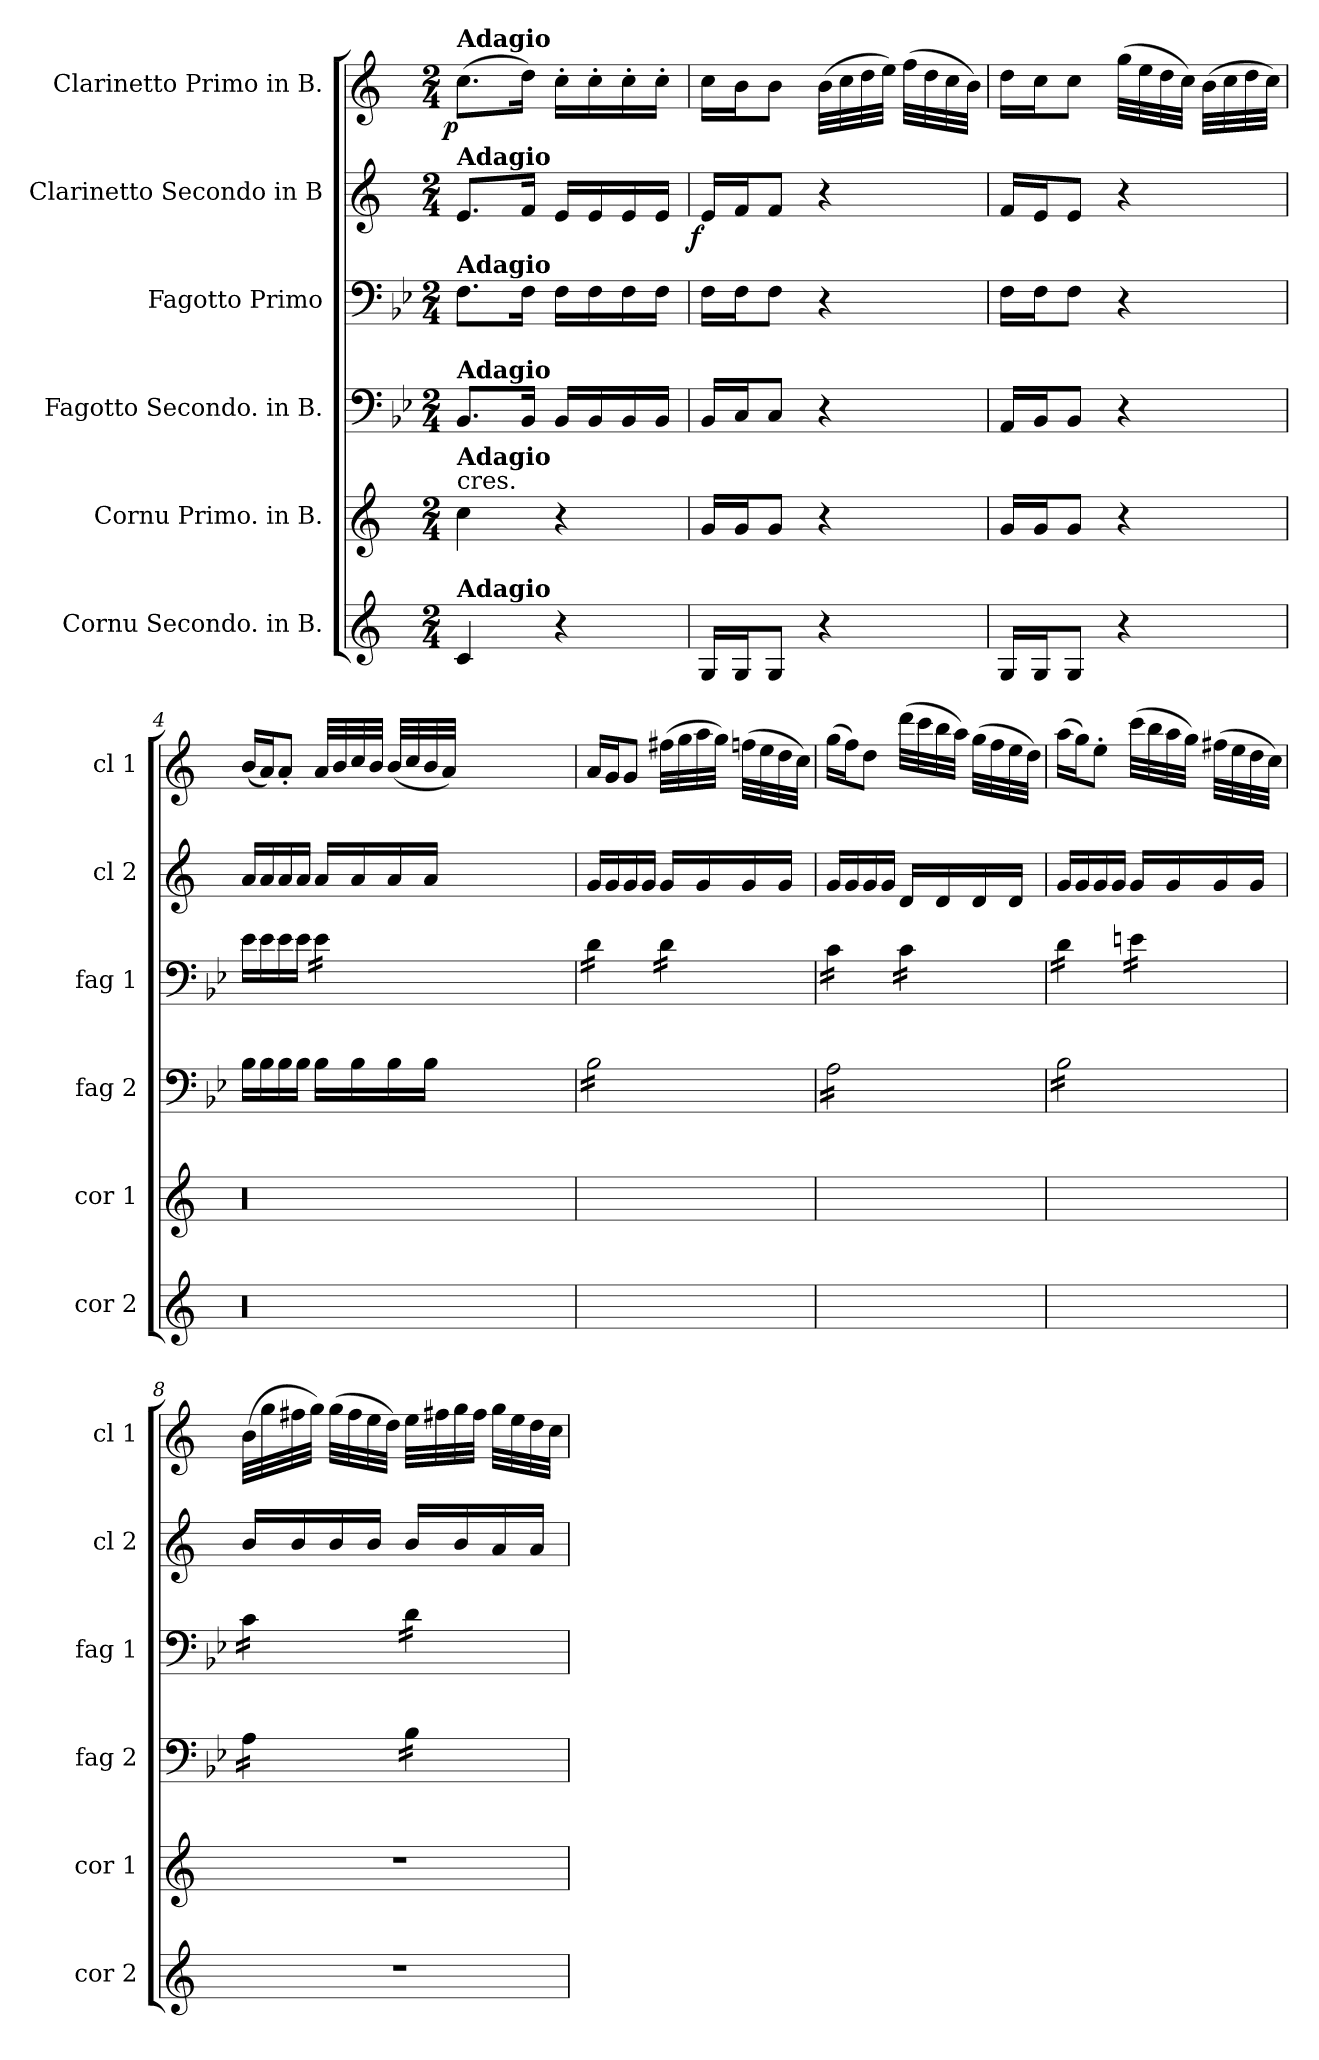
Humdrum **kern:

**kern	**dynam	**kern	**dynam	**kern	**kern	**kern	**dynam	**kern	**dynam
*part6	*part6	*part5	*part5	*part4	*part3	*part2	*part2	*part1	*part1
*staff6	*staff6	*staff5	*staff5	*staff4	*staff3	*staff2	*staff2	*staff1	*staff1
*I"Cornu Secondo. in B.	*	*I"Cornu Primo. in B.	*	*I"Fagotto Secondo. in B.	*I"Fagotto Primo	*I"Clarinetto Secondo in B	*	*I"Clarinetto Primo in B.	*
*I'cor 2	*	*I'cor 1	*	*I'fag 2	*I'fag 1	*I'cl 2	*	*I'cl 1	*
*clefG2	*	*clefG2	*	*clefF4	*clefF4	*clefG2	*	*clefG2	*
*ITrd1c2	*	*ITrd1c2	*	*	*	*ITrd1c2	*	*ITrd1c2	*
*k[b-e-]	*	*k[b-e-]	*	*k[b-e-]	*k[b-e-]	*k[b-e-]	*	*k[b-e-]	*
*M2/4	*	*M2/4	*	*M2/4	*M2/4	*M2/4	*	*M2/4	*
=1	=1	=1	=1	=1	=1	=1	=1	=1	=1
!	!	!	!	!	!	!	!	!LO:TX:a:B:t=Adagio	!
!	!	!	!	!	!	!LO:TX:a:B:t=Adagio	!	!	!
!	!	!	!	!	!LO:TX:a:B:t=Adagio	!	!	!	!
!	!	!	!	!LO:TX:a:B:t=Adagio	!	!	!	!	!
!	!	!LO:TX:t=cres.	!	!	!	!	!	!	!
!	!	!LO:TX:a:B:t=Adagio	!	!	!	!	!	!	!
!LO:TX:a:B:t=Adagio	!	!	!	!	!	!	!	!	!
!	!	!	!	!	!	!	!	!	!LO:DY:rj
4B-/	.	4b-\	.	8.BB-/L	8.F\L	8.d/L	.	(8.b-\L	p
.	.	.	.	16BB-/Jk	16F\Jk	16e-/Jk	.	16cc\Jk)	.
4r	.	4r	.	16BB-/LL	16F\LL	16d/LL	.	16b-'\LL	.
.	.	.	.	16BB-/	16F\	16d/	.	16b-'\	.
.	.	.	.	16BB-/	16F\	16d/	.	16b-'\	.
.	.	.	.	16BB-/JJ	16F\JJ	16d/JJ	.	16b-'\JJ	.
=2	=2	=2	=2	=2	=2	=2	=2	=2	=2
!	!LO:DY:rj	!	!	!	!	!	!LO:DY:rj	!	!
16F/LL	f&colon;	16f/LL	f&colon;	16BB-/LL	16F\LL	16d/LL	f	16b-\LL	.
16F/J	.	16f/J	.	16C/J	16F\J	16e-/J	.	16a\J	.
8F/J	.	8f/J	.	8C/J	8F\J	8e-/J	.	8a\J	.
4r	.	4r	.	4r	4r	4r	.	(32a\LLL	.
.	.	.	.	.	.	.	.	32b-\	.
.	.	.	.	.	.	.	.	32cc\	.
.	.	.	.	.	.	.	.	32dd\JJJ)	.
.	.	.	.	.	.	.	.	(32ee-\LLL	.
.	.	.	.	.	.	.	.	32cc\	.
.	.	.	.	.	.	.	.	32b-\	.
.	.	.	.	.	.	.	.	32a\JJJ)	.
=3	=3	=3	=3	=3	=3	=3	=3	=3	=3
16F/LL	.	16f/LL	.	16AA/LL	16F\LL	16e-/LL	.	16cc\LL	.
16F/J	.	16f/J	.	16BB-/J	16F\J	16d/J	.	16b-\J	.
8F/J	.	8f/J	.	8BB-/J	8F\J	8d/J	.	8b-\J	.
4r	.	4r	.	4r	4r	4r	.	(32ff\LLL	.
.	.	.	.	.	.	.	.	32dd\	.
.	.	.	.	.	.	.	.	32cc\	.
.	.	.	.	.	.	.	.	32b-\JJJ)	.
.	.	.	.	.	.	.	.	(32a\LLL	.
.	.	.	.	.	.	.	.	32b-\	.
.	.	.	.	.	.	.	.	32cc\	.
.	.	.	.	.	.	.	.	32b-\JJJ)	.
=4	=4	=4	=4	=4	=4	=4	=4	=4	=4
!LO:N:vis=00	!	!LO:N:vis=00	!	!	!	!	!	!	!
0r	.	0r	.	16B-\LL	16e-\LL	16g/LL	.	(16a/LL	.
.	.	.	.	16B-\	16e-\	16g/	.	16g/J)	.
.	.	.	.	16B-\	16e-\	16g/	.	8g'/J	.
.	.	.	.	16B-\JJ	16e-\JJ	16g/JJ	.	.	.
*	*	*	*	*	*tremolo	*	*	*	*
.	.	.	.	16B-\LL	16e-\LL	16g/LL	.	32g/LLL	.
.	.	.	.	.	.	.	.	32a/	.
.	.	.	.	16B-\	16e-\	16g/	.	32b-/	.
.	.	.	.	.	.	.	.	32a/JJJ	.
.	.	.	.	16B-\	16e-\	16g/	.	(32a/LLL	.
.	.	.	.	.	.	.	.	32b-/	.
.	.	.	.	16B-\JJ	16e-\JJ	16g/JJ	.	32a/	.
.	.	.	.	.	.	.	.	32g/JJJ)	.
.	.	.	.	1.ryy	1.ryy	1.ryy	.	1.ryy	.
=5	=5	=5	=5	=5	=5	=5	=5	=5	=5
*	*	*	*	*tremolo	*	*	*	*	*
2ryy	.	2ryy	.	16B-\LL	16d\LL	16f/LL	.	16g/LL	.
.	.	.	.	16B-\	16d\	16f/	.	16f/J	.
.	.	.	.	16B-\	16d\	16f/	.	8f/J	.
.	.	.	.	16B-\	16d\JJ	16f/JJ	.	.	.
.	.	.	.	16B-\	16d\LL	16f/LL	.	(32een\LLL	.
.	.	.	.	.	.	.	.	32ff\	.
.	.	.	.	16B-\	16d\	16f/	.	32gg\	.
.	.	.	.	.	.	.	.	32ff\JJJ)	.
.	.	.	.	16B-\	16d\	16f/	.	(32ee-X\LLL	.
.	.	.	.	.	.	.	.	32dd\	.
.	.	.	.	16B-\JJ	16d\JJ	16f/JJ	.	32cc\	.
.	.	.	.	.	.	.	.	32b-\JJJ)	.
=6	=6	=6	=6	=6	=6	=6	=6	=6	=6
2ryy	.	2ryy	.	16A\LL	16c\LL	16f/LL	.	(16ff\LL	.
.	.	.	.	16A\	16c\	16f/	.	16ee-\J)	.
.	.	.	.	16A\	16c\	16f/	.	8cc\J	.
.	.	.	.	16A\	16c\JJ	16f/JJ	.	.	.
.	.	.	.	16A\	16c\LL	16c/LL	.	(32ccc\LLL	.
.	.	.	.	.	.	.	.	32bb-\	.
.	.	.	.	16A\	16c\	16c/	.	32aa\	.
.	.	.	.	.	.	.	.	32gg\JJJ)	.
.	.	.	.	16A\	16c\	16c/	.	(32ff\LLL	.
.	.	.	.	.	.	.	.	32ee-\	.
.	.	.	.	16A\JJ	16c\JJ	16c/JJ	.	32dd\	.
.	.	.	.	.	.	.	.	32cc\JJJ)	.
=7	=7	=7	=7	=7	=7	=7	=7	=7	=7
2ryy	.	2ryy	.	16B-\LL	16d\LL	16f/LL	.	(16gg\LL	.
.	.	.	.	16B-\	16d\	16f/	.	16ff\J)	.
.	.	.	.	16B-\	16d\	16f/	.	8dd'\J	.
.	.	.	.	16B-\	16d\JJ	16f/JJ	.	.	.
.	.	.	.	16B-\	16en\LL	16f/LL	.	(32bb-\LLL	.
.	.	.	.	.	.	.	.	32aa\	.
.	.	.	.	16B-\	16en\	16f/	.	32gg\	.
.	.	.	.	.	.	.	.	32ff\JJJ)	.
.	.	.	.	16B-\	16en\	16f/	.	(32een\LLL	.
.	.	.	.	.	.	.	.	32dd\	.
.	.	.	.	16B-\JJ	16en\JJ	16f/JJ	.	32cc\	.
.	.	.	.	.	.	.	.	32b-\JJJ)	.
=8	=8	=8	=8	=8	=8	=8	=8	=8	=8
!LO:N:vis=0	!	!LO:N:vis=0	!	!	!	!	!	!	!
2r	.	2r	.	16A\LL	16c\LL	16a/LL	.	(32a\LLL	.
.	.	.	.	.	.	.	.	32ff\	.
.	.	.	.	16A\	16c\	16a/	.	32een\	.
.	.	.	.	.	.	.	.	32ff\JJJ)	.
.	.	.	.	16A\	16c\	16a/	.	(32ff\LLL	.
.	.	.	.	.	.	.	.	32ee\	.
.	.	.	.	16A\JJ	16c\JJ	16a/JJ	.	32dd\	.
.	.	.	.	.	.	.	.	32cc\JJJ)	.
.	.	.	.	16B-\LL	16d\LL	16a/LL	.	32dd\LLL	.
.	.	.	.	.	.	.	.	32een\	.
.	.	.	.	16B-\	16d\	16a/	.	32ff\	.
.	.	.	.	.	.	.	.	32ee\JJJ	.
.	.	.	.	16B-\	16d\	16g/	.	32ff\LLL	.
.	.	.	.	.	.	.	.	32dd\	.
.	.	.	.	16B-\JJ	16d\JJ	16g/JJ	.	32cc\	.
*	*	*	*	*	*Xtremolo	*	*	*	*
*	*	*	*	*Xtremolo	*	*	*	*	*
.	.	.	.	.	.	.	.	32b-\JJJ	.
=	=	=	=	=	=	=	=	=	=
*-	*-	*-	*-	*-	*-	*-	*-	*-	*-
